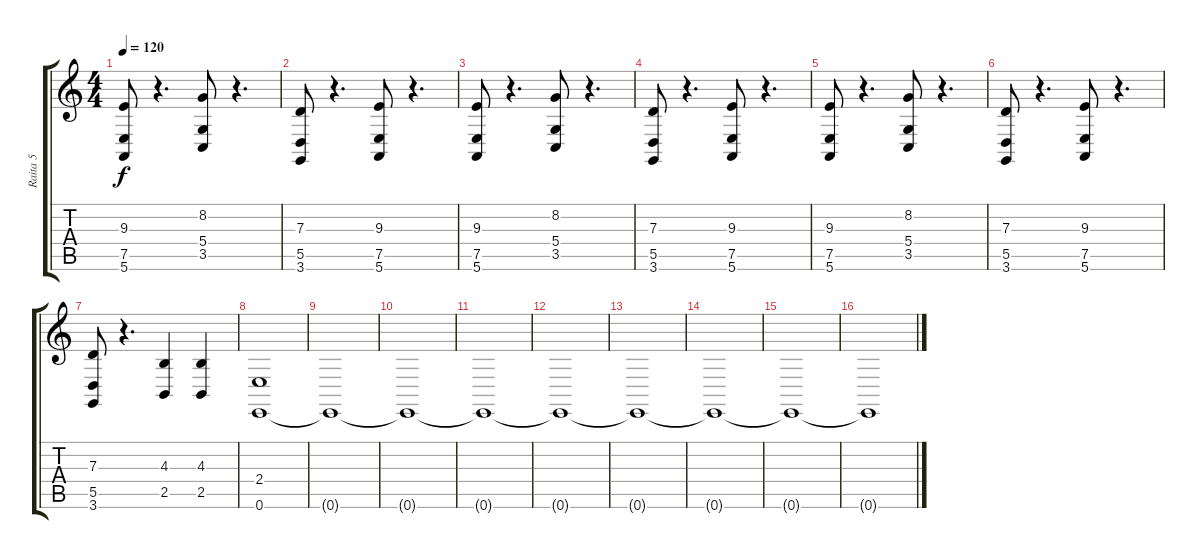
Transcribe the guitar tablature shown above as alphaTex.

\track ("Raita 5" "Raita 5") {instrument stringensemble1}
\staff {score tabs}
\tuning (E4 B3 G3 D3 A2 E2) {hide}
\ts (4 4)
\tempo 120
\clef g2
\ks c
(9.3 7.5 5.6).8{dy f instrument choiraahs} r.4{d} (8.2 5.4 3.5).8 r.4{d} |
(7.3 5.5 3.6).8 r.4{d} (9.3 7.5 5.6).8 r.4{d} |
(9.3 7.5 5.6).8{instrument choiraahs} r.4{d} (8.2 5.4 3.5).8 r.4{d} |
(7.3 5.5 3.6).8 r.4{d} (9.3 7.5 5.6).8 r.4{d} |
(9.3 7.5 5.6).8{instrument choiraahs} r.4{d} (8.2 5.4 3.5).8 r.4{d} |
(7.3 5.5 3.6).8 r.4{d} (9.3 7.5 5.6).8 r.4{d} |
(7.3 5.5 3.6).8 r.4{d} (4.3 2.5).4 (4.3 2.5).4 |
(2.4 0.6).1 |
0.6{t}.1 |
0.6{t}.1 |
0.6{t}.1 |
0.6{t}.1 |
0.6{t}.1 |
0.6{t}.1 |
0.6{t}.1 |
0.6{t}.1
